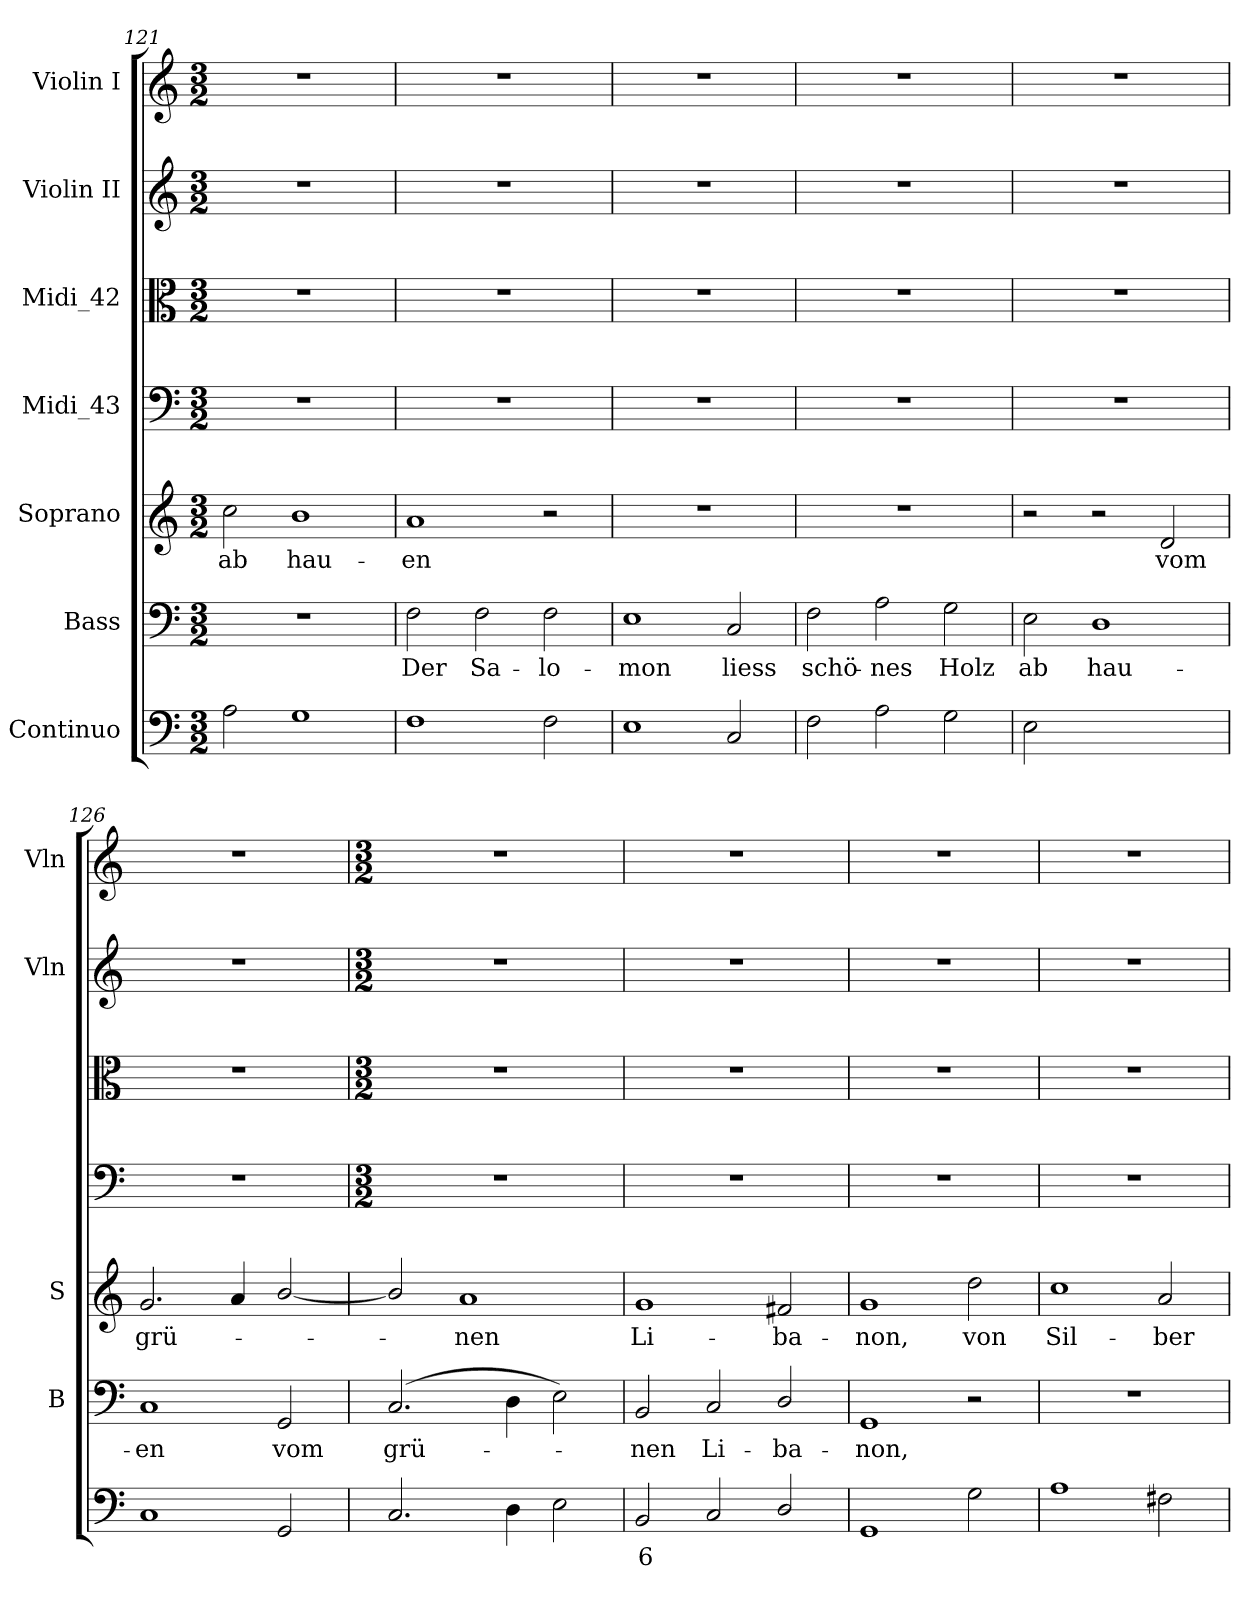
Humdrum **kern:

**kern	**text	**kern	**text	**kern	**text	**kern	**kern	**kern	**kern
*part7	*part7	*part6	*part6	*part5	*part5	*part4	*part3	*part2	*part1
*staff7	*staff7	*staff6	*staff6	*staff5	*staff5	*staff4	*staff3	*staff2	*staff1
*I"Continuo	*	*I"Bass	*	*I"Soprano	*	*I"Midi_43	*I"Midi_42	*I"Violin II	*I"Violin I
*	*	*I'B	*	*I'S	*	*	*	*I'Vln	*I'Vln
*clefF4	*	*clefF4	*	*clefG2	*	*clefF4	*clefC3	*clefG2	*clefG2
*k[]	*	*k[]	*	*k[]	*	*k[]	*k[]	*k[]	*k[]
*C:	*	*C:	*	*C:	*	*C:	*C:	*C:	*C:
*M3/2	*	*M3/2	*	*M3/2	*	*M3/2	*M3/2	*M3/2	*M3/2
=121	=121	=121	=121	=121	=121	=121	=121	=121	=121
!	!	!LO:N:vis=1	!	!	!LO:LY:b	!	!	!	!
2A	.	1.r	.	2cc	ab	1.r	1.r	1.r	1.r
!	!	!	!	!	!LO:LY:b	!	!	!	!
1G	.	.	.	1b	hau-	.	.	.	.
=122	=122	=122	=122	=122	=122	=122	=122	=122	=122
!	!	!	!LO:LY:b	!	!LO:LY:b	!	!	!	!
1F	.	2F	Der	1a	-en	1.r	1.r	1.r	1.r
!	!	!	!LO:LY:b	!	!	!	!	!	!
.	.	2F	Sa-	.	.	.	.	.	.
!	!	!	!LO:LY:b	!	!	!	!	!	!
2F	.	2F	-lo-	2r	.	.	.	.	.
=123	=123	=123	=123	=123	=123	=123	=123	=123	=123
!	!	!	!LO:LY:b	!LO:N:vis=1	!	!	!	!	!
1E	.	1E	-mon	1.r	.	1.r	1.r	1.r	1.r
!	!	!	!LO:LY:b	!	!	!	!	!	!
2C	.	2C	liess	.	.	.	.	.	.
=124	=124	=124	=124	=124	=124	=124	=124	=124	=124
!	!	!	!LO:LY:b	!LO:N:vis=1	!	!	!	!	!
2F	.	2F	schö-	1.r	.	1.r	1.r	1.r	1.r
!	!	!	!LO:LY:b	!	!	!	!	!	!
2A	.	2A	-nes	.	.	.	.	.	.
!	!	!	!LO:LY:b	!	!	!	!	!	!
2G	.	2G	Holz	.	.	.	.	.	.
=125	=125	=125	=125	=125	=125	=125	=125	=125	=125
!	!	!	!LO:LY:b	!	!	!	!	!	!
2E	.	2E	ab	2r	.	1.r	1.r	1.r	1.r
!	!LO:LY:b	!	!LO:LY:b	!	!	!	!	!	!
[2Dyy	7	1D	hau-	2r	.	.	.	.	.
!	!LO:LY:b	!	!	!	!LO:LY:b	!	!	!	!
2Dyy]	6	.	.	2d	vom	.	.	.	.
=126	=126	=126	=126	=126	=126	=126	=126	=126	=126
!	!	!	!LO:LY:b	!	!LO:LY:b	!	!	!	!
1C	.	1C	-en	2.g	grü-	1.r	1.r	1.r	1.r
.	.	.	.	4a	.	.	.	.	.
!	!	!	!LO:LY:b	!	!	!	!	!	!
2GG	.	2GG	vom	[2b/	.	.	.	.	.
!!LO:LB:g=z
=127	=127	=127	=127	=127	=127	=127	=127	=127	=127
*	*	*	*	*	*	*M3/2	*M3/2	*M3/2	*M3/2
!	!	!	!LO:LY:b	!	!	!	!	!	!
2.C	.	(>2.C	grü-	2b/]	.	1.r	1.r	1.r	1.r
!	!	!	!	!	!LO:LY:b	!	!	!	!
.	.	.	.	1a	nen	.	.	.	.
4D	.	4D	.	.	.	.	.	.	.
2E	.	2E)	.	.	.	.	.	.	.
=128	=128	=128	=128	=128	=128	=128	=128	=128	=128
!	!LO:LY:b	!	!LO:LY:b	!	!LO:LY:b	!	!	!	!
2BB	6	2BB	nen	1g	Li-	1.r	1.r	1.r	1.r
!	!	!	!LO:LY:b	!	!	!	!	!	!
2C	.	2C	Li-	.	.	.	.	.	.
!	!	!	!LO:LY:b	!	!LO:LY:b	!	!	!	!
2D/	.	2D/	-ba-	2f#X	-ba-	.	.	.	.
=129	=129	=129	=129	=129	=129	=129	=129	=129	=129
!	!	!	!LO:LY:b	!	!LO:LY:b	!	!	!	!
1GG	.	1GG	-non,	1g	-non,	1.r	1.r	1.r	1.r
!	!	!	!	!	!LO:LY:b	!	!	!	!
2G	.	2r	.	2dd	von	.	.	.	.
=130	=130	=130	=130	=130	=130	=130	=130	=130	=130
!	!	!LO:N:vis=1	!	!	!LO:LY:b	!	!	!	!
1A	.	1.r	.	1cc	Sil-	1.r	1.r	1.r	1.r
!	!	!	!	!	!LO:LY:b	!	!	!	!
2F#X	.	.	.	2a	-ber	.	.	.	.
=	=	=	=	=	=	=	=	=	=
*-	*-	*-	*-	*-	*-	*-	*-	*-	*-
